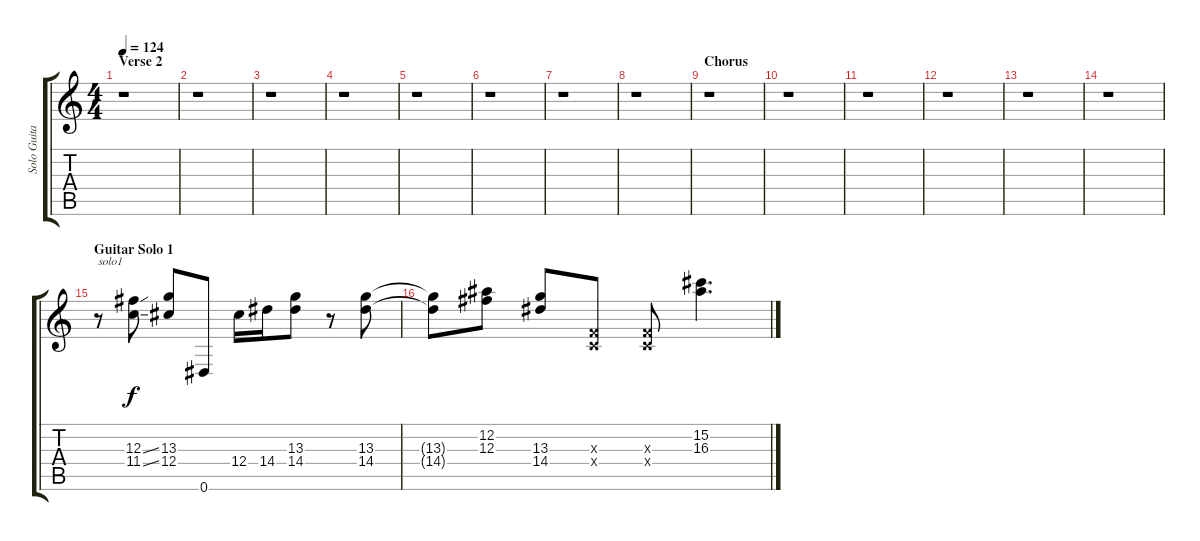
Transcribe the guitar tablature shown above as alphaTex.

\track ("Solo Guitar" "Solo Guita") {instrument overdrivenguitar}
\staff {score tabs}
\tuning (Eb4 Bb3 Gb3 Db3 Ab2 Eb2) {hide}
\ts (4 4)
\section ("" "Verse 2")
\tempo 124
\clef g2
\ks c
r.1{dy f} |
r.1 |
r.1 |
r.1 |
r.1 |
r.1 |
r.1 |
r.1 |
\section ("" "Chorus")
r.1 |
r.1 |
r.1 |
r.1 |
r.1 |
r.1 |
\section ("" "Guitar Solo 1")
r.8{txt "solo1"} (12.3{ss} 11.4{ss}).8 (13.3 12.4).8 0.6.8 12.4.16 14.4.16 (13.3 14.4).8 r.8 (13.3 14.4).8 |
(13.3{t} 14.4{t}).8 (12.2 12.3).8 (13.3 14.4).8 (-1.3{x} -1.4{x}).8 (-1.3{x} -1.4{x}).8 (15.2 16.3).4{d}
